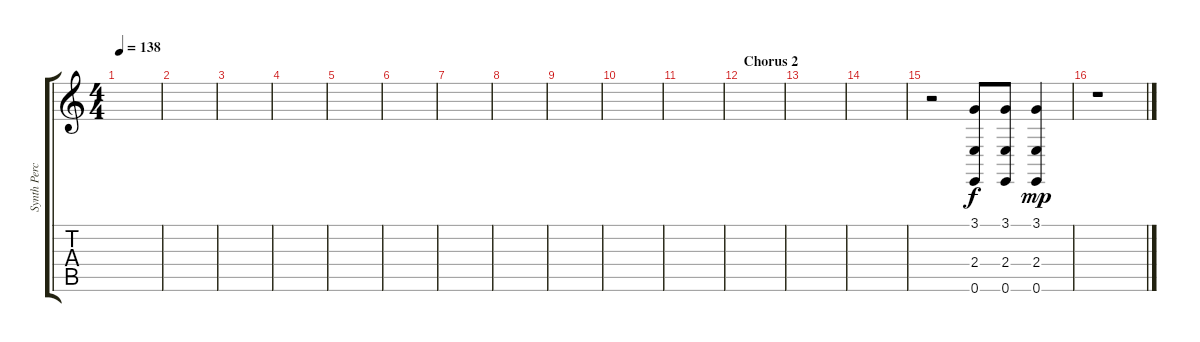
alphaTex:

\track ("Synth Percs" "Synth Perc") {instrument woodblock}
\staff {score tabs}
\tuning (E4 B3 G3 D3 A2 E2) {hide}
\ts (4 4)
\tempo 138
\clef g2
\ks c
|
|
|
|
|
|
|
|
|
|
|
\section ("" "Chorus 2")
|
|
|
r.2 (3.1 2.4 0.6).8{dy f} (3.1 2.4 0.6).8 (3.1 2.4 0.6).4{dy mp} |
r.1
